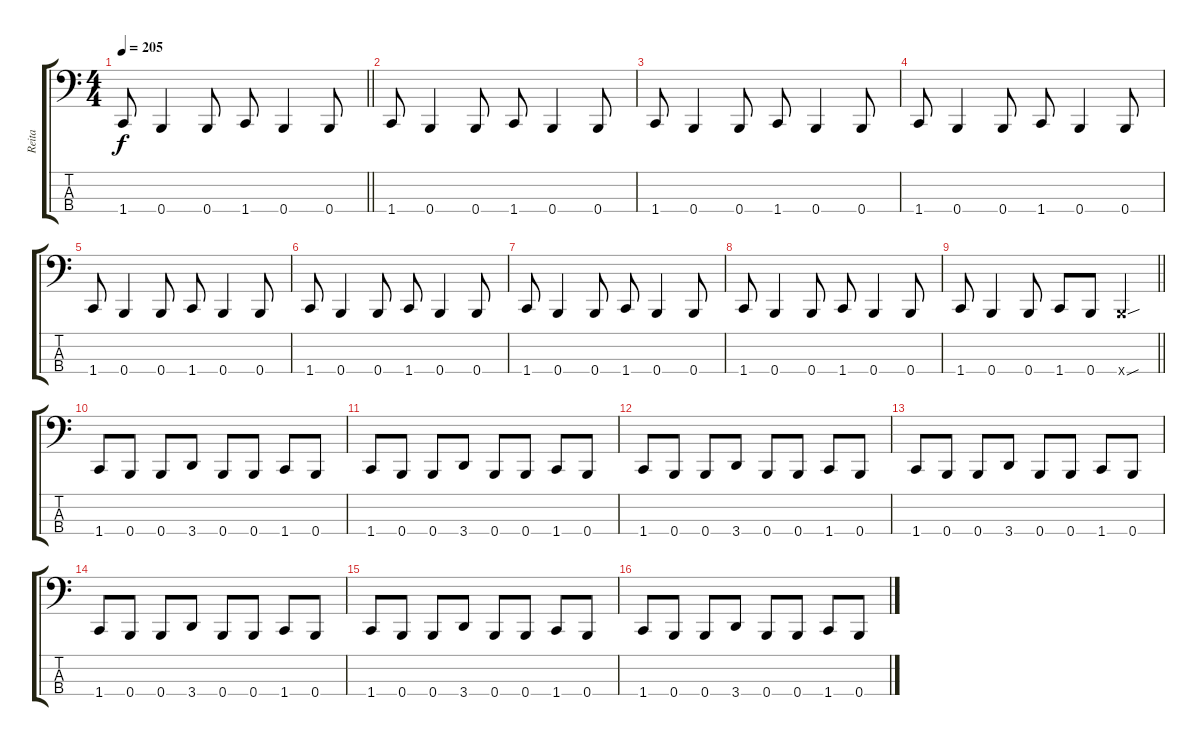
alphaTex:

\track ("Reita" "Reita") {instrument electricbasspick}
\staff {score tabs}
\tuning (C2 G1 D1 B0) {hide}
\ts (4 4)
\tempo 205
\clef f4
\barLineRight lightlight
\ks c
1.4.8{dy f} 0.4.4 0.4.8 1.4.8 0.4.4 0.4.8 |
1.4.8 0.4.4 0.4.8 1.4.8 0.4.4 0.4.8 |
1.4.8 0.4.4 0.4.8 1.4.8 0.4.4 0.4.8 |
1.4.8 0.4.4 0.4.8 1.4.8 0.4.4 0.4.8 |
1.4.8 0.4.4 0.4.8 1.4.8 0.4.4 0.4.8 |
1.4.8 0.4.4 0.4.8 1.4.8 0.4.4 0.4.8 |
1.4.8 0.4.4 0.4.8 1.4.8 0.4.4 0.4.8 |
1.4.8 0.4.4 0.4.8 1.4.8 0.4.4 0.4.8 |
\barLineRight lightlight
1.4.8 0.4.4 0.4.8 1.4.8 0.4.8 0.4{sou x}.4 |
1.4.8 0.4.8 0.4.8 3.4.8 0.4.8 0.4.8 1.4.8 0.4.8 |
1.4.8 0.4.8 0.4.8 3.4.8 0.4.8 0.4.8 1.4.8 0.4.8 |
1.4.8 0.4.8 0.4.8 3.4.8 0.4.8 0.4.8 1.4.8 0.4.8 |
1.4.8 0.4.8 0.4.8 3.4.8 0.4.8 0.4.8 1.4.8 0.4.8 |
1.4.8 0.4.8 0.4.8 3.4.8 0.4.8 0.4.8 1.4.8 0.4.8 |
1.4.8 0.4.8 0.4.8 3.4.8 0.4.8 0.4.8 1.4.8 0.4.8 |
1.4.8 0.4.8 0.4.8 3.4.8 0.4.8 0.4.8 1.4.8 0.4.8
